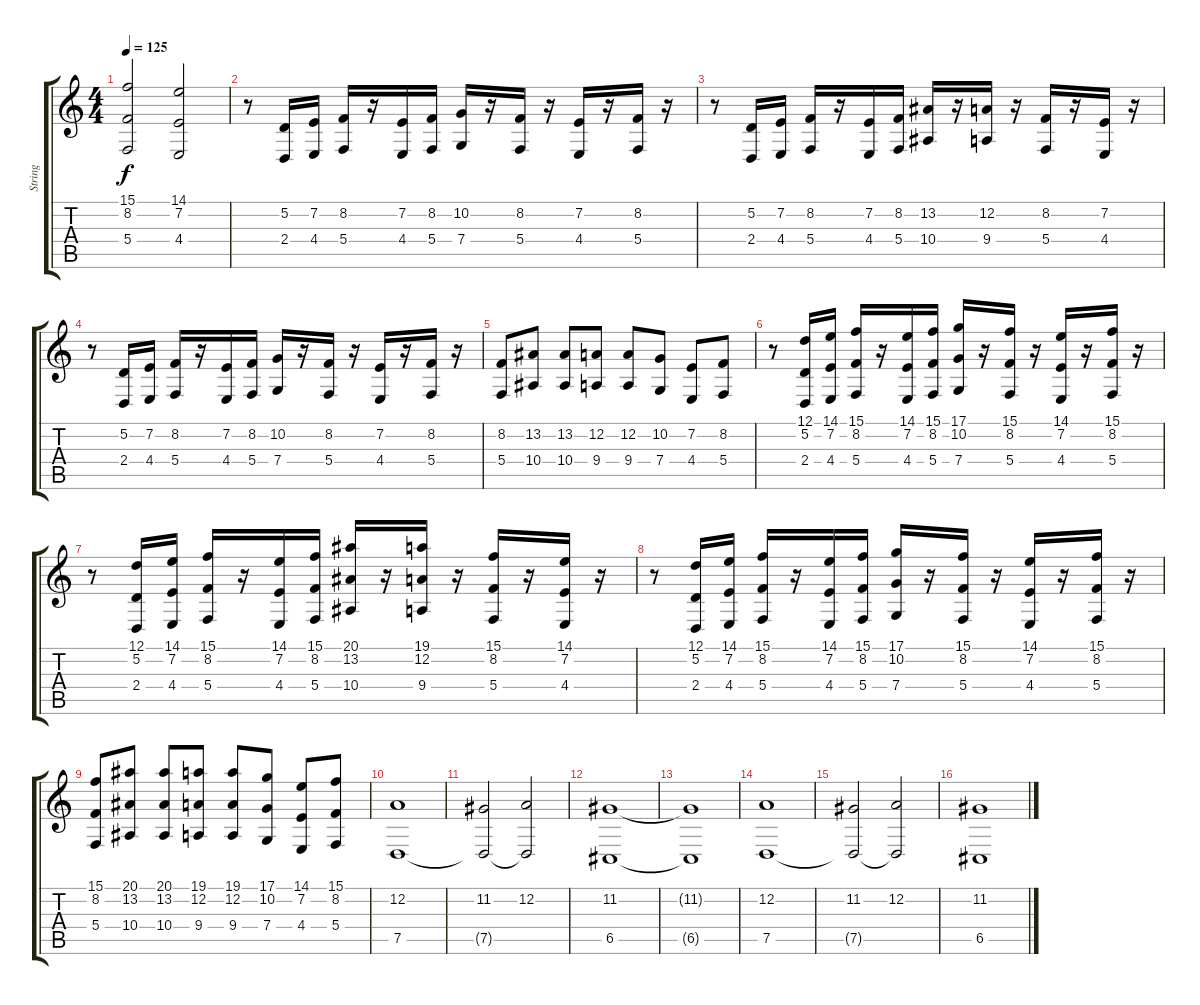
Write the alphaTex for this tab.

\track ("String" "String") {instrument stringensemble1}
\staff {score tabs}
\tuning (D4 A3 F3 C3 G2 D2) {hide}
\ts (4 4)
\tempo 125
\clef g2
\ks c
(15.1 8.2 5.4).2{dy f} (14.1 7.2 4.4).2 |
r.8 (5.2 2.4).16 (7.2 4.4).16 (8.2 5.4).16 r.16 (7.2 4.4).16 (8.2 5.4).16 (10.2 7.4).16 r.16 (8.2 5.4).16 r.16 (7.2 4.4).16 r.16 (8.2 5.4).16 r.16 |
r.8 (5.2 2.4).16 (7.2 4.4).16 (8.2 5.4).16 r.16 (7.2 4.4).16 (8.2 5.4).16 (13.2 10.4).16 r.16 (12.2 9.4).16 r.16 (8.2 5.4).16 r.16 (7.2 4.4).16 r.16 |
r.8 (5.2 2.4).16 (7.2 4.4).16 (8.2 5.4).16 r.16 (7.2 4.4).16 (8.2 5.4).16 (10.2 7.4).16 r.16 (8.2 5.4).16 r.16 (7.2 4.4).16 r.16 (8.2 5.4).16 r.16 |
(8.2 5.4).8 (13.2 10.4).8 (13.2 10.4).8 (12.2 9.4).8 (12.2 9.4).8 (10.2 7.4).8 (7.2 4.4).8 (8.2 5.4).8 |
r.8 (12.1 5.2 2.4).16 (14.1 7.2 4.4).16 (15.1 8.2 5.4).16 r.16 (14.1 7.2 4.4).16 (15.1 8.2 5.4).16 (17.1 10.2 7.4).16 r.16 (15.1 8.2 5.4).16 r.16 (14.1 7.2 4.4).16 r.16 (15.1 8.2 5.4).16 r.16 |
r.8 (12.1 5.2 2.4).16 (14.1 7.2 4.4).16 (15.1 8.2 5.4).16 r.16 (14.1 7.2 4.4).16 (15.1 8.2 5.4).16 (20.1 13.2 10.4).16 r.16 (19.1 12.2 9.4).16 r.16 (15.1 8.2 5.4).16 r.16 (14.1 7.2 4.4).16 r.16 |
r.8 (12.1 5.2 2.4).16 (14.1 7.2 4.4).16 (15.1 8.2 5.4).16 r.16 (14.1 7.2 4.4).16 (15.1 8.2 5.4).16 (17.1 10.2 7.4).16 r.16 (15.1 8.2 5.4).16 r.16 (14.1 7.2 4.4).16 r.16 (15.1 8.2 5.4).16 r.16 |
(15.1 8.2 5.4).8 (20.1 13.2 10.4).8 (20.1 13.2 10.4).8 (19.1 12.2 9.4).8 (19.1 12.2 9.4).8 (17.1 10.2 7.4).8 (14.1 7.2 4.4).8 (15.1 8.2 5.4).8 |
(12.2 7.5).1 |
(11.2 7.5{t}).2 (12.2 7.5{t}).2 |
(11.2 6.5).1 |
(11.2{t} 6.5{t}).1 |
(12.2 7.5).1 |
(11.2 7.5{t}).2 (12.2 7.5{t}).2 |
(11.2 6.5).1
